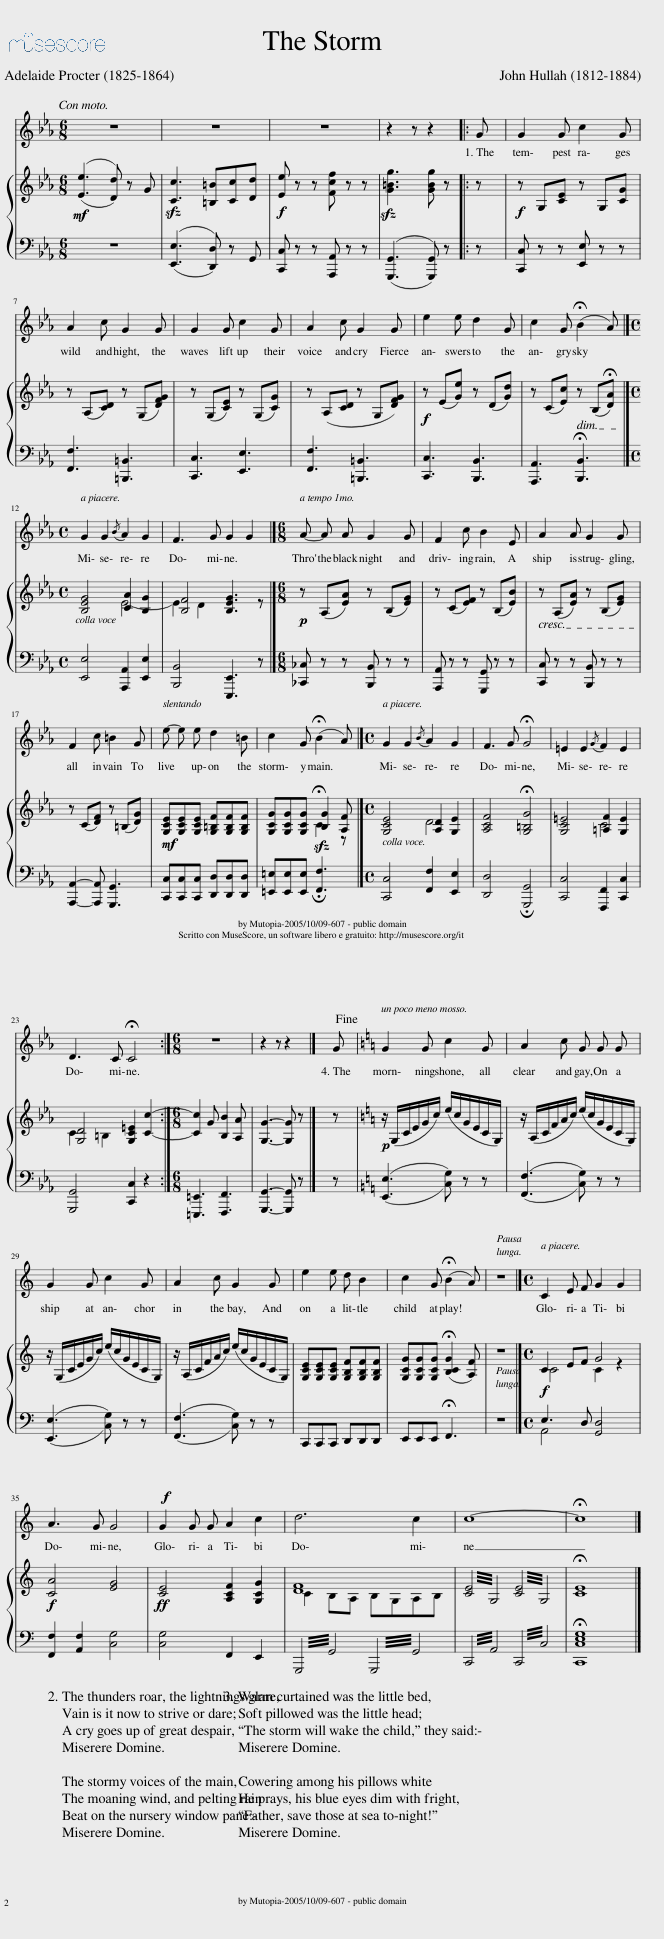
X:1
%%score 1 { ( 2 4 ) | ( 3 5 ) }
L:1/8
Q:1/4=60
M:6/8
I:linebreak $
K:Eb
V:1 treble
V:2 treble
V:4 treble
V:3 bass
V:5 bass
V:1
 z6 | z6 | z6 | z2 z z2 |: G | %5
 G2 G c2 G |$ A2 c G2 G | G2 G c2 G | A2 c G2 G | e2 e d2 G | %10
 c2 G (!fermata!B2 A) |]$[M:4/4] G2 G2{/B} A2 G2 | F3 G G2 G2 |][M:6/8] A- A A G2 G | F2 c B2 E | %15
 A2 A G2 G |$ F2 c =B2 G | e- e e d2 =B | c2 G (!fermata!B2 A) |][M:4/4] G2 G2{/B} A2 G2 | %20
 F3 G !fermata!G4 | =E2 E2{/G} F2 E2 |$ D3 C !fermata!C4 :|[M:6/8] z6 | z2 z z2 |] %25
 G!fine! |[K:C] G2 G c2 G | A2 c G G G |$ G2 G c2 G | A2 c G2 G | %30
 e2 e d B2 | c2 G (!fermata!B2 A) | z6 |][M:4/4] C2 E F G2 G2 |$ A3 G G4 | %35
!f! G2 G G A2 c2 | d6 c2 | c8- | !fermata!c8 |] %39
V:2
!mf! (([Ee]3 [Dd])) z G |!sfz! [Cc]3 [=B,=B][Cc][Dd] |!f! [Ee] z z [Fcf] z z |!sfz! [G=Bg]3 [GBg] z |: z | %5
!f! z G,[CE] z G,[CG] |$ z (A,[CD]) z (G,[DFG]) | z (G,[CE]) z (G,[CG]) | z (A,[CD] z G,[DFG]) |!f! z (E[Ge]) z (D[Gd]) | %10
 z (C[Ec]) z (B,!fermata![DA]) |]$[M:4/4] [B,EG]4 [CA]2 [B,G]2 | [B,F]4 [B,EG]3 z |][M:6/8]!p! z (A,[EA]) z (B,[EG]) | z (C[EF]) z (B,[EB]) | %15
 z (A,[EA]) z (B,[EG]) |$ z (C[DF]) z (=B,[DG]) |!mf! [G,CE][G,CE][G,CE] [G,=B,F][G,B,F][G,B,F] | [G,CG][G,CG][G,CG]!sfz! !fermata![B,G]2 [A,F] |][M:4/4] [G,CE]4 [A,D]2 [G,E]2 | %20
 [A,CF]4 !fermata![G,=B,G]4 | [G,C=E]4 [=A,F]2 [G,E]2 |$ [G,D]4 [G,C=E]2 [Cc]2- :|[M:6/8] [Cc]2 G [B,B]2 [A,A] | [G,G]3- [G,G] z |] %25
 z |[K:C]!p! z/ (G,/C/E/G/c/) (e/c/G/E/C/G,/) | z/ (A,/C/F/A/c/) (e/c/G/E/C/G,/) |$ z/ (G,/C/E/G/c/) (e/c/G/E/C/G,/) | z/ (A,/C/F/A/c/) (e/c/G/E/C/G,/) | %30
 [G,CE][G,CE][G,CE] [G,B,F][G,B,F][G,B,F] | [G,CG][G,CG][G,CG] (!fermata![B,CG]2 [A,F]) | z6 |][M:4/4]!f! C2 EF G4 |$!f! [CA]4 [EG]4 | %35
!ff! [CE]4 [A,CF]2 [G,CG]2 | [DF]8 | !///-![CE]2 G,2 !///-![CE]2 G,2 | !fermata![CE]8 |] %39
V:3
 z6 | (([E,,E,]3 [D,,D,])) z G,, | [C,,C,] z z [A,,,A,,] z z | (([G,,,G,,]3 [G,,,G,,])) z |: z | %5
 [C,,C,] z z [E,,E,] z z |$ [F,,F,]3 [=B,,,=B,,]3 | [C,,C,]3 [E,,E,]3 | [F,,F,]3 [=B,,,=B,,]3 | [C,,C,]3 [B,,,B,,]3 | %10
 [A,,,A,,]3 !fermata![B,,,B,,]3 |]$[M:4/4] [E,,E,]4 [A,,,A,,]2 [E,,E,]2 | [B,,,B,,]4 [E,,,E,,]3 z |][M:6/8] [_C,,_C,] z z [B,,,B,,] z z | [A,,,A,,] z z [G,,,G,,] z z | %15
 [C,,C,] z z [B,,,B,,] z z |$ [A,,,A,,]2- [A,,,A,,] [G,,,G,,]3 | [C,,C,][C,,C,][C,,C,] [D,,D,][D,,D,][D,,D,] | [=E,,=E,][E,,E,][E,,E,] !fermata![F,,F,]3 |][M:4/4] [C,,C,]4 [F,,F,]2 [E,,E,]2 | %20
 [D,,D,]4 !fermata![G,,,G,,]4 | [C,,C,]4 [F,,,F,,]2 [C,,C,]2 |$ [G,,,G,,]4 [C,,C,]2 z2 :|[M:6/8] [=E,,,=E,,]3 [F,,,F,,]3 | [G,,,G,,]3- [G,,,G,,] z |] %25
 z |[K:C] (([E,,E,]3 [C,G,])) z z | (([F,,F,]3 [C,G,])) z z |$ (([E,,E,]3 [C,G,])) z z | (([F,,F,]3 [C,G,])) z z | %30
 C,,C,,C,, D,,D,,D,, | E,,E,,E,, !fermata!F,,3 | z6 |][M:4/4] E,3 D, [G,,D,]4 |$ [F,,F,]2 [A,,F,]2 [C,G,]4 | %35
 [C,G,]4 F,,2 E,,2 | !///-!G,,,2 G,,2 !///-!G,,,2 G,,2 | !///-!C,,2 A,,2 !///-!C,,2 C,2 | !fermata![C,,C,E,G,]8 |] %39
V:4
 x6 | x6 | x6 | x5 |: x | %5
 x6 |$ x6 | x6 | x6 | x6 | %10
 x6 |]$[M:4/4] x4 E4- | E2 D2 x4 |][M:6/8] x6 | x6 | %15
 x6 |$ x6 | x6 | x3 C2 z |][M:4/4] x4 D4 | %20
 x8 | x4 C4 |$ C2 =B,2 x4 :|[M:6/8] x6 | x5 |] %25
 x |[K:C] x6 | x6 |$ x6 | x6 | %30
 x6 | x6 | x6 |][M:4/4] C4 C2 z2 |$ x8 | %35
 x8 | C2 B,A, B,G,A,B, | x8 | x8 |] %39
V:5
 x6 | x6 | x6 | x5 |: x | %5
 x6 |$ x6 | x6 | x6 | x6 | %10
 x6 |]$[M:4/4] x8 | x8 |][M:6/8] x6 | x6 | %15
 x6 |$ x6 | x6 | x6 |][M:4/4] x8 | %20
 x8 | x8 |$ x8 :|[M:6/8] x6 | x5 |] %25
 x |[K:C] x6 | x6 |$ x6 | x6 | %30
 x6 | x6 | x6 |][M:4/4] A,,4 x4 |$ x8 | %35
 x8 | x8 | x8 | x8 |] %39
